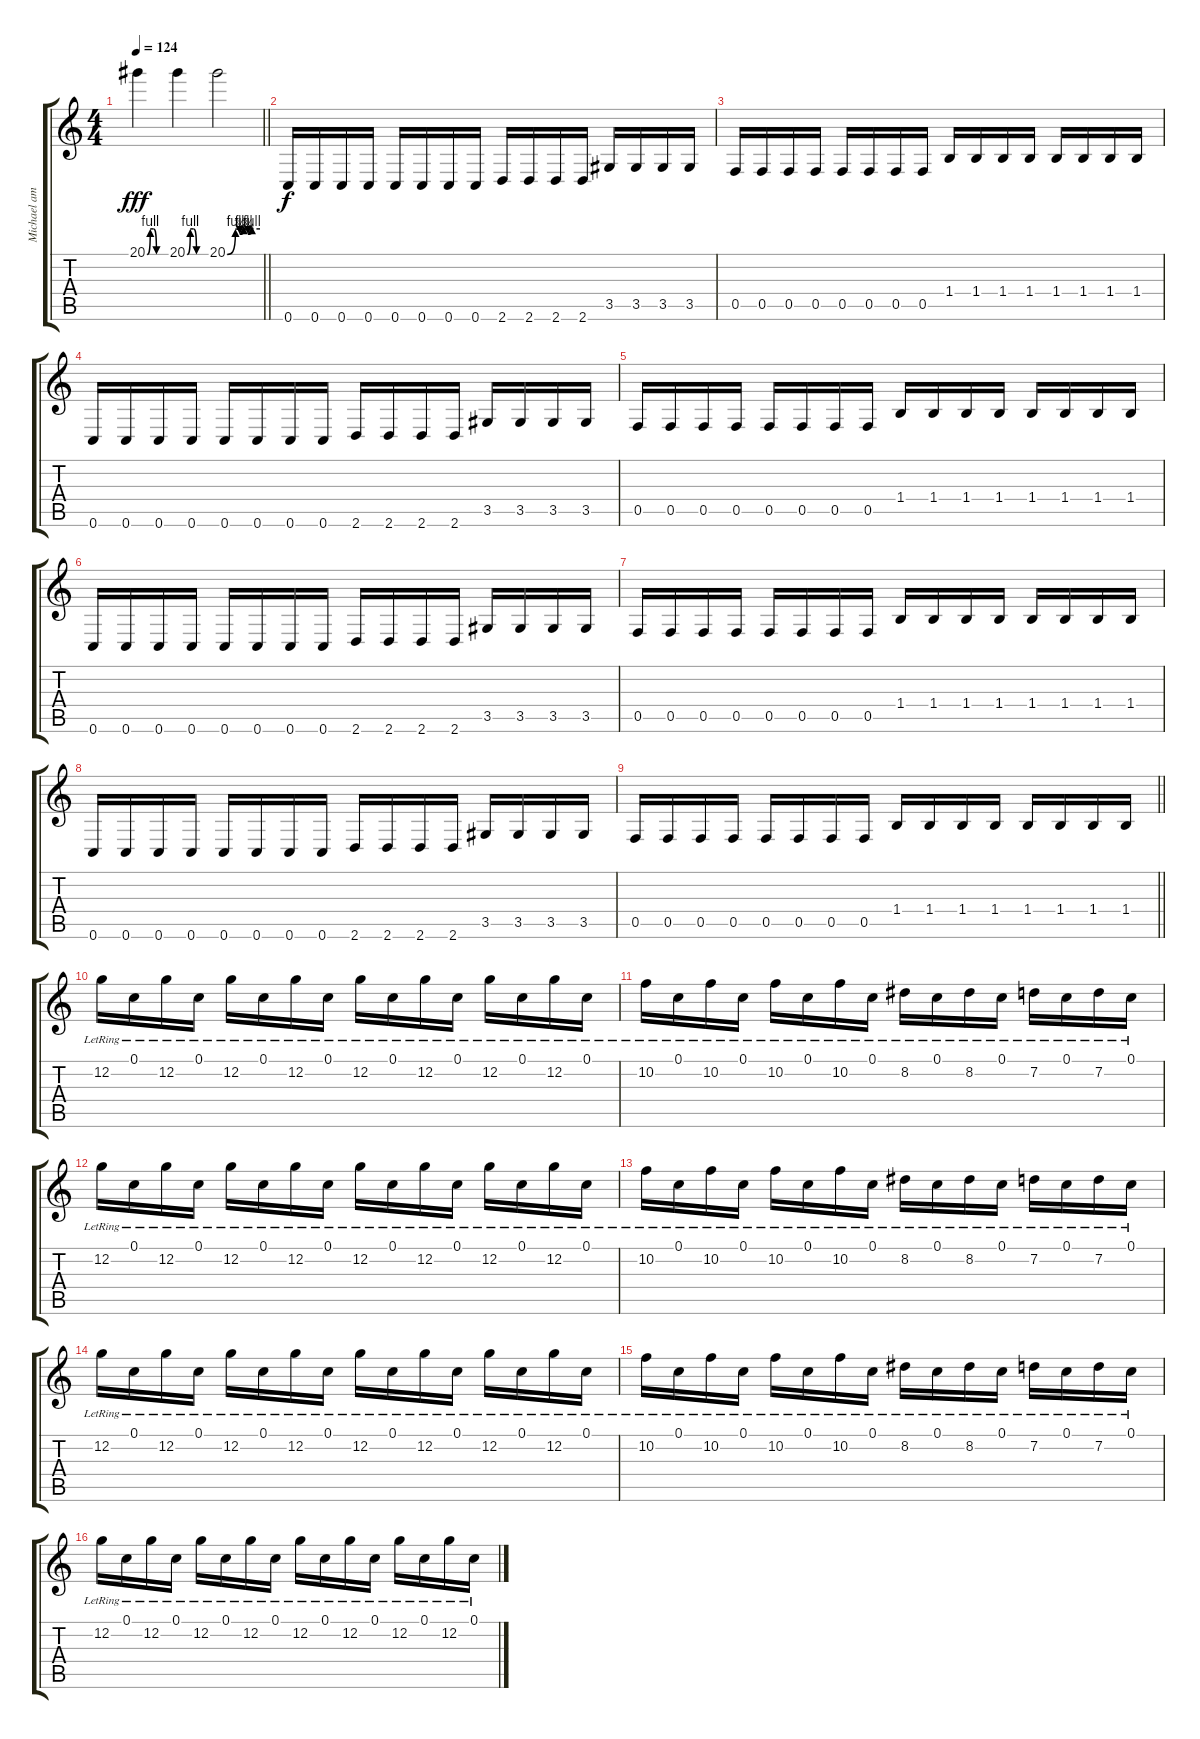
\track ("Michael amott" "Michael am") {instrument overdrivenguitar}
\staff {score tabs}
\tuning (C4 G3 Eb3 Bb2 F2 C2) {hide}
\ts (4 4)
\tempo 124
\clef g2
\barLineRight lightlight
\ks c
20.1{be (custom 0 0 10 4 20 4 30 0 60 0)}.4{dy fff balance 0} 20.1{be (custom 0 0 10 4 20 4 30 0 60 0)}.4{balance 16} 20.1{be (custom 0 0 15 4 23 3 30 4 38 3 45 4 60 4)}.2{balance 8} |
\section ("" "")
0.6.16{dy f volume 16 instrument overdrivenguitar} 0.6.16 0.6.16 0.6.16 0.6.16 0.6.16 0.6.16 0.6.16 2.6.16 2.6.16 2.6.16 2.6.16 3.5.16 3.5.16 3.5.16 3.5.16 |
0.5.16 0.5.16 0.5.16 0.5.16 0.5.16 0.5.16 0.5.16 0.5.16 1.4.16 1.4.16 1.4.16 1.4.16 1.4.16 1.4.16 1.4.16 1.4.16 |
0.6.16 0.6.16 0.6.16 0.6.16 0.6.16 0.6.16 0.6.16 0.6.16 2.6.16 2.6.16 2.6.16 2.6.16 3.5.16 3.5.16 3.5.16 3.5.16 |
0.5.16 0.5.16 0.5.16 0.5.16 0.5.16 0.5.16 0.5.16 0.5.16 1.4.16 1.4.16 1.4.16 1.4.16 1.4.16 1.4.16 1.4.16 1.4.16 |
0.6.16 0.6.16 0.6.16 0.6.16 0.6.16 0.6.16 0.6.16 0.6.16 2.6.16 2.6.16 2.6.16 2.6.16 3.5.16 3.5.16 3.5.16 3.5.16 |
0.5.16 0.5.16 0.5.16 0.5.16 0.5.16 0.5.16 0.5.16 0.5.16 1.4.16 1.4.16 1.4.16 1.4.16 1.4.16 1.4.16 1.4.16 1.4.16 |
0.6.16 0.6.16 0.6.16 0.6.16 0.6.16 0.6.16 0.6.16 0.6.16 2.6.16 2.6.16 2.6.16 2.6.16 3.5.16 3.5.16 3.5.16 3.5.16 |
\barLineRight lightlight
0.5.16 0.5.16 0.5.16 0.5.16 0.5.16 0.5.16 0.5.16 0.5.16 1.4.16 1.4.16 1.4.16 1.4.16 1.4.16 1.4.16 1.4.16 1.4.16 |
\section ("" "")
12.2{lr}.16 0.1{lr}.16 12.2{lr}.16 0.1{lr}.16 12.2{lr}.16 0.1{lr}.16 12.2{lr}.16 0.1{lr}.16 12.2{lr}.16 0.1{lr}.16 12.2{lr}.16 0.1{lr}.16 12.2{lr}.16 0.1{lr}.16 12.2{lr}.16 0.1{lr}.16 |
10.2{lr}.16 0.1{lr}.16 10.2{lr}.16 0.1{lr}.16 10.2{lr}.16 0.1{lr}.16 10.2{lr}.16 0.1{lr}.16 8.2{lr}.16 0.1{lr}.16 8.2{lr}.16 0.1{lr}.16 7.2{lr}.16 0.1{lr}.16 7.2{lr}.16 0.1{lr}.16 |
12.2{lr}.16 0.1{lr}.16 12.2{lr}.16 0.1{lr}.16 12.2{lr}.16 0.1{lr}.16 12.2{lr}.16 0.1{lr}.16 12.2{lr}.16 0.1{lr}.16 12.2{lr}.16 0.1{lr}.16 12.2{lr}.16 0.1{lr}.16 12.2{lr}.16 0.1{lr}.16 |
10.2{lr}.16 0.1{lr}.16 10.2{lr}.16 0.1{lr}.16 10.2{lr}.16 0.1{lr}.16 10.2{lr}.16 0.1{lr}.16 8.2{lr}.16 0.1{lr}.16 8.2{lr}.16 0.1{lr}.16 7.2{lr}.16 0.1{lr}.16 7.2{lr}.16 0.1{lr}.16 |
12.2{lr}.16 0.1{lr}.16 12.2{lr}.16 0.1{lr}.16 12.2{lr}.16 0.1{lr}.16 12.2{lr}.16 0.1{lr}.16 12.2{lr}.16 0.1{lr}.16 12.2{lr}.16 0.1{lr}.16 12.2{lr}.16 0.1{lr}.16 12.2{lr}.16 0.1{lr}.16 |
10.2{lr}.16 0.1{lr}.16 10.2{lr}.16 0.1{lr}.16 10.2{lr}.16 0.1{lr}.16 10.2{lr}.16 0.1{lr}.16 8.2{lr}.16 0.1{lr}.16 8.2{lr}.16 0.1{lr}.16 7.2{lr}.16 0.1{lr}.16 7.2{lr}.16 0.1{lr}.16 |
12.2{lr}.16 0.1{lr}.16 12.2{lr}.16 0.1{lr}.16 12.2{lr}.16 0.1{lr}.16 12.2{lr}.16 0.1{lr}.16 12.2{lr}.16 0.1{lr}.16 12.2{lr}.16 0.1{lr}.16 12.2{lr}.16 0.1{lr}.16 12.2{lr}.16 0.1{lr}.16
